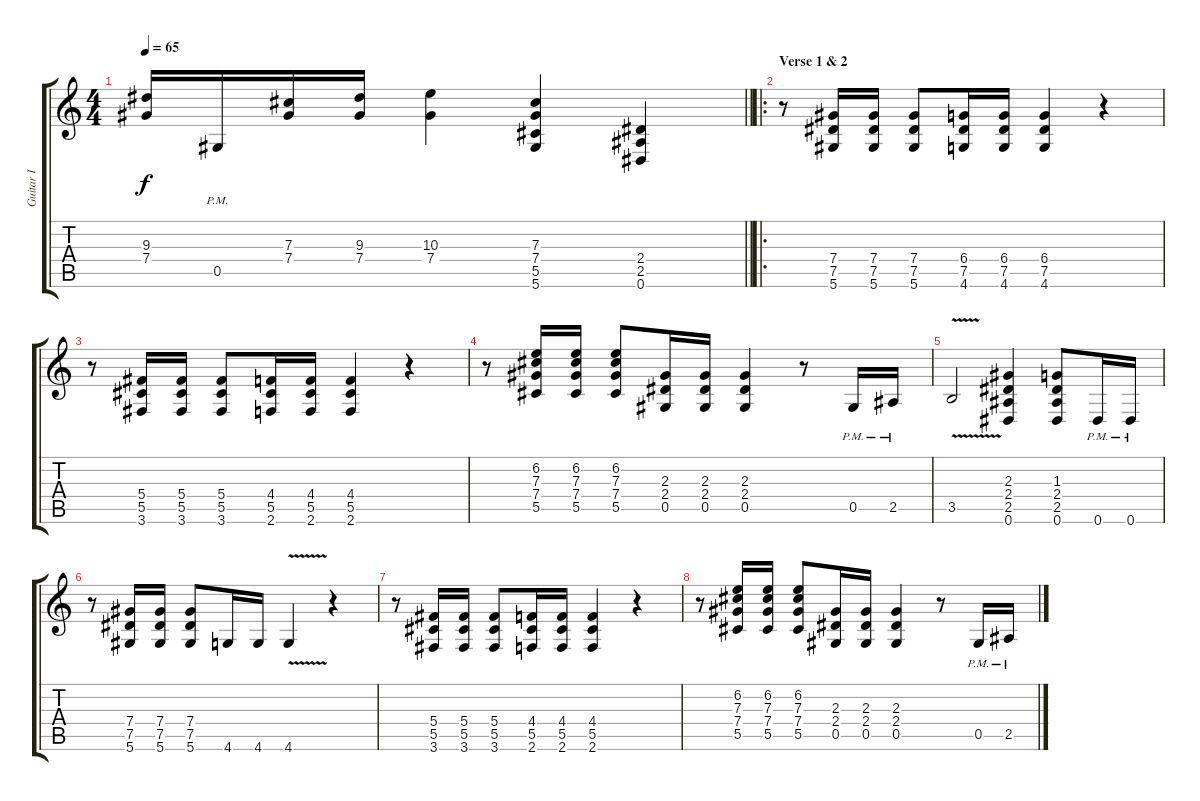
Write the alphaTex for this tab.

\track ("Guitar I" "Guitar I") {instrument distortionguitar}
\staff {score tabs}
\tuning (Eb4 Bb3 Gb3 Db3 Ab2 Eb2) {hide}
\ts (4 4)
\tempo 65
\clef g2
\barLineRight lightlight
\ks c
(9.3 7.4).16{dy f} 0.5{pm}.16 (7.3 7.4).16 (9.3 7.4).16 (10.3 7.4).4 (7.3 7.4 5.5 5.6).4 (2.4 2.5 0.6).4 |
\ro
\section ("" "Verse 1 & 2")
r.8 (7.4 7.5 5.6).16 (7.4 7.5 5.6).16 (7.4 7.5 5.6).8 (6.4 7.5 4.6).16 (6.4 7.5 4.6).16 (6.4 7.5 4.6).4 r.4 |
r.8 (5.4 5.5 3.6).16 (5.4 5.5 3.6).16 (5.4 5.5 3.6).8 (4.4 5.5 2.6).16 (4.4 5.5 2.6).16 (4.4 5.5 2.6).4 r.4 |
r.8 (6.2 7.3 7.4 5.5).16 (6.2 7.3 7.4 5.5).16 (6.2 7.3 7.4 5.5).8 (2.3 2.4 0.5).16 (2.3 2.4 0.5).16 (2.3 2.4 0.5).4 r.8 0.5{pm}.16 2.5{pm}.16 |
3.5{v}.2 (2.3 2.4 2.5 0.6).4 (1.3 2.4 2.5 0.6).8 0.6{pm}.16 0.6{pm}.16 |
r.8 (7.4 7.5 5.6).16 (7.4 7.5 5.6).16 (7.4 7.5 5.6).8 4.6.16 4.6.16 4.6{v}.4 r.4 |
r.8 (5.4 5.5 3.6).16 (5.4 5.5 3.6).16 (5.4 5.5 3.6).8 (4.4 5.5 2.6).16 (4.4 5.5 2.6).16 (4.4 5.5 2.6).4 r.4 |
r.8 (6.2 7.3 7.4 5.5).16 (6.2 7.3 7.4 5.5).16 (6.2 7.3 7.4 5.5).8 (2.3 2.4 0.5).16 (2.3 2.4 0.5).16 (2.3 2.4 0.5).4 r.8 0.5{pm}.16 2.5{pm}.16
